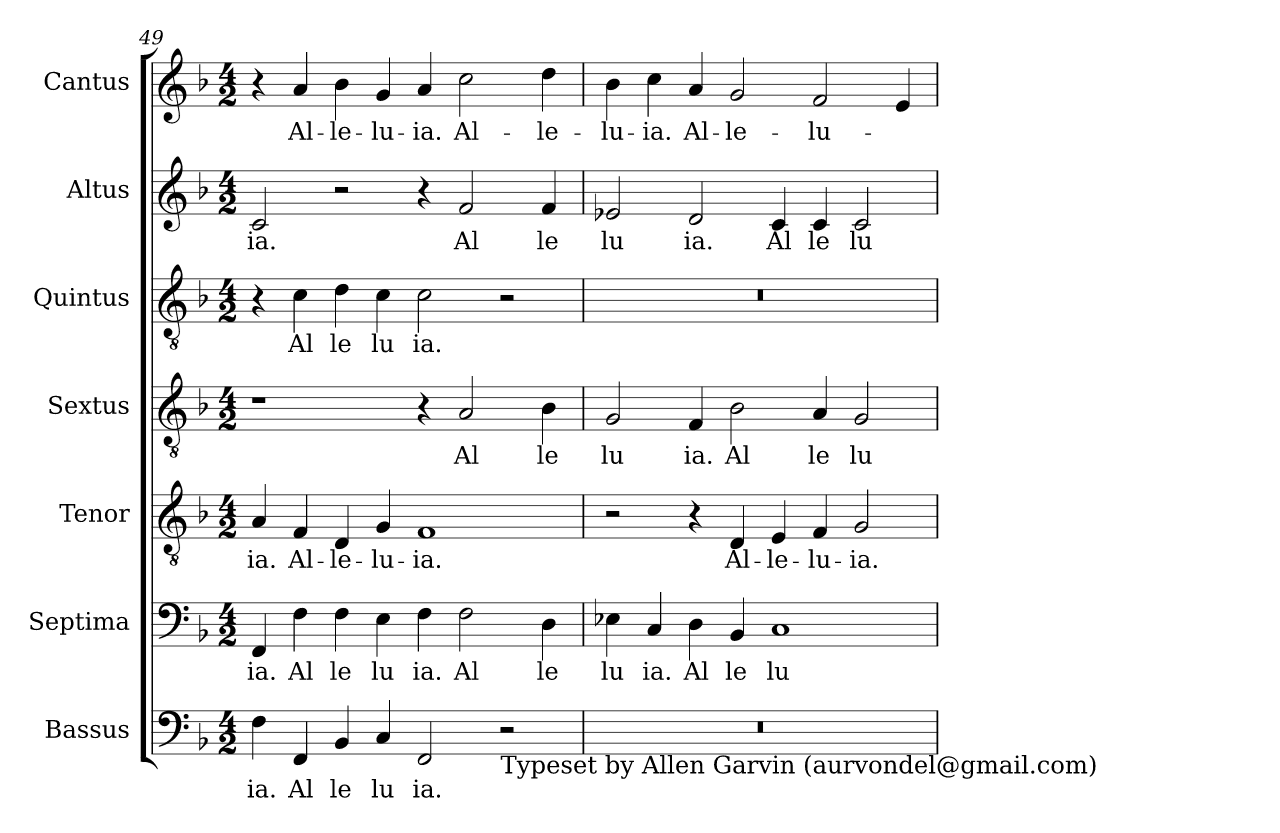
**kern	**text	**kern	**text	**kern	**text	**kern	**text	**kern	**text	**kern	**text	**kern	**text
*part7	*part7	*part6	*part6	*part5	*part5	*part4	*part4	*part3	*part3	*part2	*part2	*part1	*part1
*staff7	*staff7	*staff6	*staff6	*staff5	*staff5	*staff4	*staff4	*staff3	*staff3	*staff2	*staff2	*staff1	*staff1
*I"Bassus	*	*I"Septima	*	*I"Tenor	*	*I"Sextus	*	*I"Quintus	*	*I"Altus	*	*I"Cantus	*
*clefF4	*	*clefF4	*	*clefGv2	*	*clefGv2	*	*clefGv2	*	*clefG2	*	*clefG2	*
*k[b-]	*	*k[b-]	*	*k[b-]	*	*k[b-]	*	*k[b-]	*	*k[b-]	*	*k[b-]	*
*F:	*	*F:	*	*F:	*	*F:	*	*F:	*	*F:	*	*F:	*
*M4/2	*	*M4/2	*	*M4/2	*	*M4/2	*	*M4/2	*	*M4/2	*	*M4/2	*
=49	=49	=49	=49	=49	=49	=49	=49	=49	=49	=49	=49	=49	=49
!	!LO:LY:b:cj	!	!LO:LY:b:cj	!	!LO:LY:b:cj	!	!	!	!	!	!LO:LY:b:cj	!	!
4F\	ia.	4FF/	ia.	4A/	-ia.	1r	.	4r	.	2c/	ia.	4r	.
!	!LO:LY:b:cj	!	!LO:LY:b:cj	!	!LO:LY:b:cj	!	!	!	!LO:LY:b:cj	!	!	!	!LO:LY:b:cj
4FF/	Al	4F\	Al	4F/	Al-	.	.	4c\	Al	.	.	4a/	Al-
!	!LO:LY:b:cj	!	!LO:LY:b:cj	!	!LO:LY:b:cj	!	!	!	!LO:LY:b:cj	!	!	!	!LO:LY:b:cj
4BB-/	le	4F\	le	4D/	-le-	.	.	4d\	le	2r	.	4b-\	-le-
!	!LO:LY:b:cj	!	!LO:LY:b:cj	!	!LO:LY:b:cj	!	!	!	!LO:LY:b:cj	!	!	!	!LO:LY:b:cj
4C/	lu	4E\	lu	4G/	-lu-	.	.	4c\	lu	.	.	4g/	-lu-
!	!LO:LY:b:cj	!	!LO:LY:b:cj	!	!LO:LY:b:cj	!	!	!	!LO:LY:b:cj	!	!	!	!LO:LY:b:cj
2FF/	ia.	4F\	ia.	1F	-ia.	4r	.	2c\	ia.	4r	.	4a/	-ia.
!	!	!	!LO:LY:b:cj	!	!	!	!LO:LY:b:cj	!	!	!	!LO:LY:b:cj	!	!LO:LY:b:cj
.	.	2F\	Al	.	.	2A/	Al	.	.	2f/	Al	2cc\	Al-
!LO:TX:b:t=Typeset by Allen Garvin (aurvondel@gmail.com)	!	!	!	!	!	!	!	!	!	!	!	!	!
2r	.	.	.	.	.	.	.	2r	.	.	.	.	.
!	!	!	!LO:LY:b:cj	!	!	!	!LO:LY:b:cj	!	!	!	!LO:LY:b:cj	!	!LO:LY:b:cj
.	.	4D\	le	.	.	4B-\	le	.	.	4f/	le	4dd\	-le-
=50	=50	=50	=50	=50	=50	=50	=50	=50	=50	=50	=50	=50	=50
!	!	!	!LO:LY:b:cj	!	!	!	!LO:LY:b:cj	!	!	!	!LO:LY:b:cj	!	!LO:LY:b:cj
0r	.	4E-X\	lu	2r	.	2G/	lu	0r	.	2e-X/	lu	4b-\	-lu-
!	!	!	!LO:LY:b:cj	!	!	!	!	!	!	!	!	!	!LO:LY:b:cj
.	.	4C/	ia.	.	.	.	.	.	.	.	.	4cc\	-ia.
!	!	!	!LO:LY:b:cj	!	!	!	!LO:LY:b:cj	!	!	!	!LO:LY:b:cj	!	!LO:LY:b:cj
.	.	4D\	Al	4r	.	4F/	ia.	.	.	2d/	ia.	4a/	Al-
!	!	!	!LO:LY:b:cj	!	!LO:LY:b:cj	!	!LO:LY:b:cj	!	!	!	!	!	!LO:LY:b:cj
.	.	4BB-/	le	4D/	Al-	2B-\	Al	.	.	.	.	2g/	-le-
!	!	!	!LO:LY:b:cj	!	!LO:LY:b:cj	!	!	!	!	!	!LO:LY:b:cj	!	!
.	.	1C	lu	4E/	-le-	.	.	.	.	4c/	Al	.	.
!	!	!	!	!	!LO:LY:b:cj	!	!LO:LY:b:cj	!	!	!	!LO:LY:b:cj	!	!LO:LY:b:cj
.	.	.	.	4F/	-lu-	4A/	le	.	.	4c/	le	2f/	-lu-
!	!	!	!	!	!LO:LY:b:cj	!	!LO:LY:b:cj	!	!	!	!LO:LY:b:cj	!	!
.	.	.	.	2G/	-ia.	2G/	lu	.	.	2c/	lu	.	.
.	.	.	.	.	.	.	.	.	.	.	.	4e/	.
=	=	=	=	=	=	=	=	=	=	=	=	=	=
*-	*-	*-	*-	*-	*-	*-	*-	*-	*-	*-	*-	*-	*-
